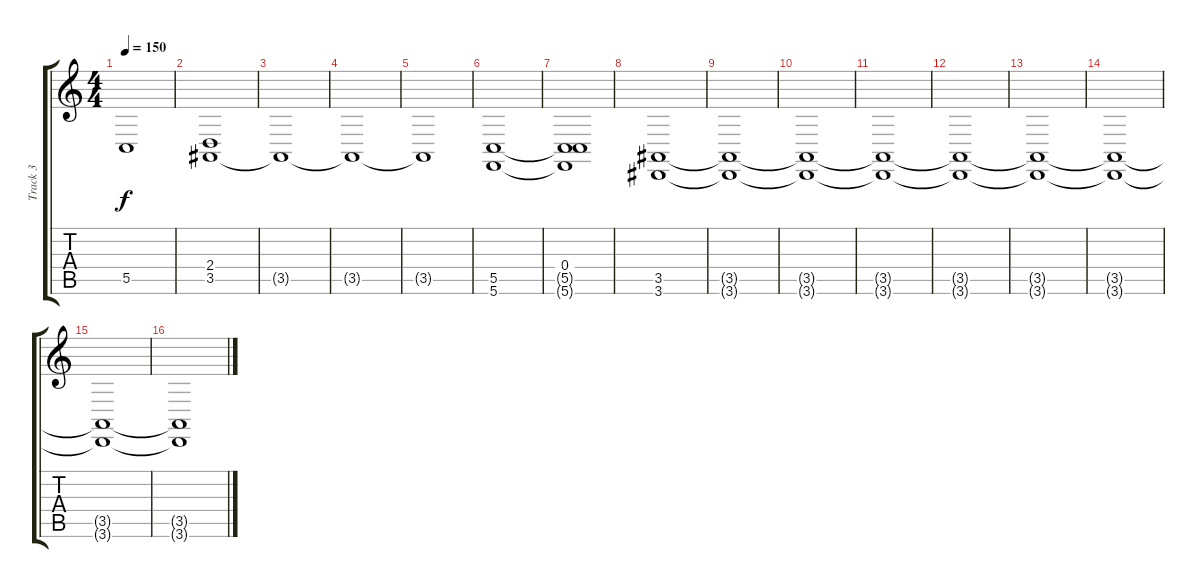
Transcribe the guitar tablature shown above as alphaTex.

\track ("Track 3" "Track 3") {instrument pad2warm}
\staff {score tabs}
\tuning (D4 A3 F3 C3 G2 C2) {hide}
\ts (4 4)
\tempo 150
\clef g2
\ks c
5.5{t}.1{dy f} |
(2.4 3.5).1 |
3.5{t}.1 |
3.5{t}.1 |
3.5{t}.1 |
(5.5 5.6).1 |
(0.4 5.5{t} 5.6{t}).1 |
(3.5 3.6).1 |
(3.5{t} 3.6{t}).1 |
(3.5{t} 3.6{t}).1 |
(3.5{t} 3.6{t}).1 |
(3.5{t} 3.6{t}).1 |
(3.5{t} 3.6{t}).1 |
(3.5{t} 3.6{t}).1 |
(3.5{t} 3.6{t}).1 |
(3.5{t} 3.6{t}).1
